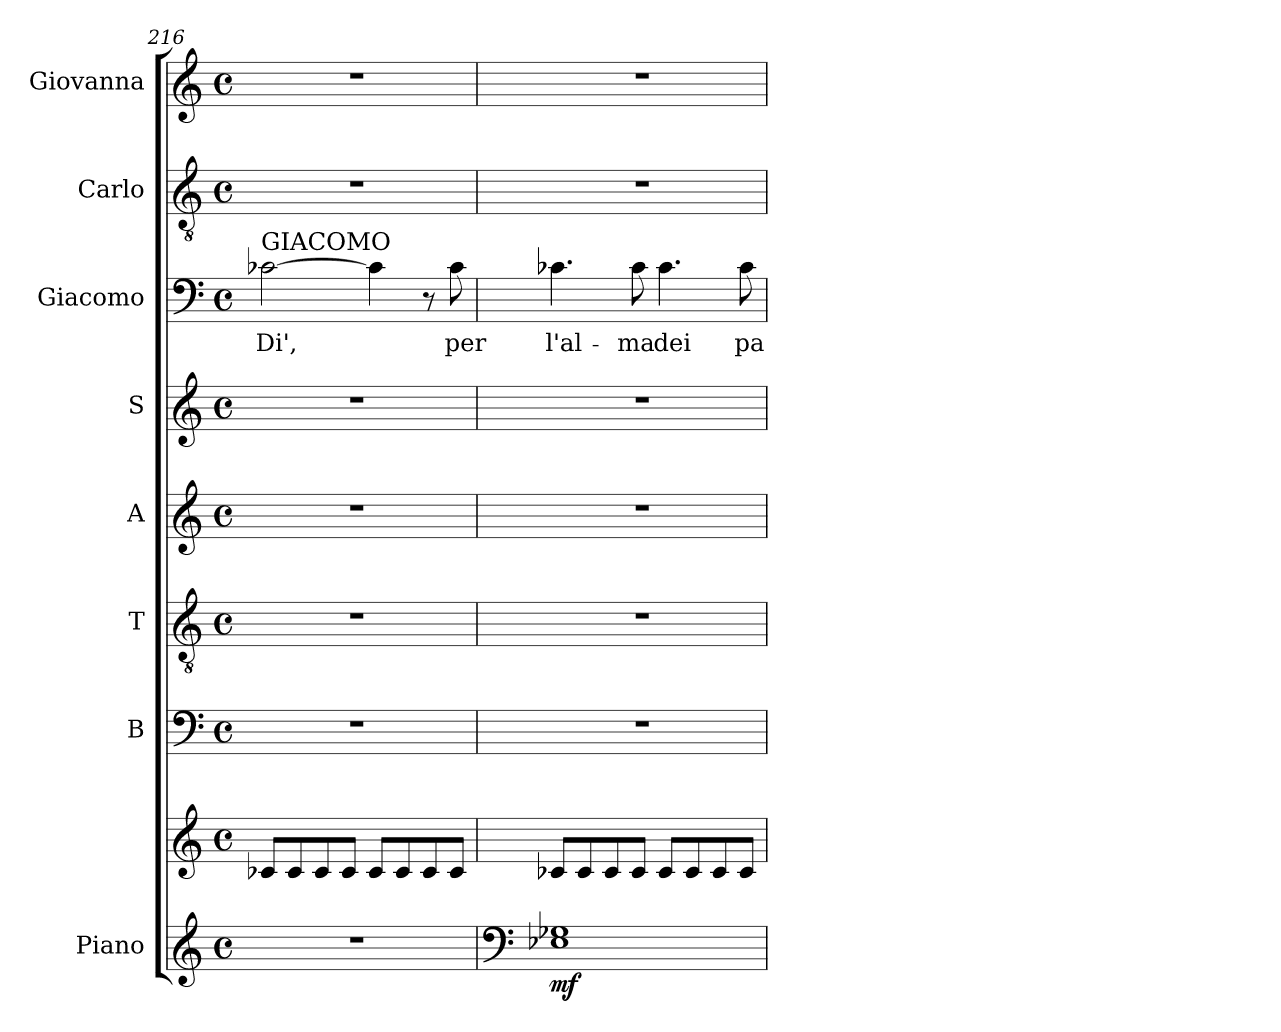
**kern	**kern	**dynam	**kern	**kern	**kern	**kern	**kern	**text	**kern	**kern
*part8	*part8	*part8	*part7	*part6	*part5	*part4	*part3	*part3	*part2	*part1
*staff9	*staff8	*staff8/9	*staff7	*staff6	*staff5	*staff4	*staff3	*staff3	*staff2	*staff1
*I"Piano	*	*	*I"B	*I"T	*I"A	*I"S	*I"Giacomo	*	*I"Carlo	*I"Giovanna
*I'Pno	*	*	*I'B	*I'T	*I'A	*I'S	*	*	*	*
*clefG2	*clefG2	*	*clefF4	*clefGv2	*clefG2	*clefG2	*clefF4	*	*clefGv2	*clefG2
*k[]	*k[]	*	*k[]	*k[]	*k[]	*k[]	*k[]	*	*k[]	*k[]
*M4/4	*M4/4	*	*M4/4	*M4/4	*M4/4	*M4/4	*M4/4	*	*M4/4	*M4/4
*met(c)	*met(c)	*	*met(c)	*met(c)	*met(c)	*met(c)	*met(c)	*	*met(c)	*met(c)
=216	=216	=216	=216	=216	=216	=216	=216	=216	=216	=216
!	!	!	!	!	!	!	!LO:TX:a:t=GIACOMO	!	!	!
!	!	!	!	!	!	!	!	!LO:LY:b	!	!
1r	8c-X/L	.	1r	1r	1r	1r	[2c-X\	Di',	1r	1r
.	8c-/	.	.	.	.	.	.	.	.	.
.	8c-/	.	.	.	.	.	.	.	.	.
.	8c-/J	.	.	.	.	.	.	.	.	.
.	8c-/L	.	.	.	.	.	4c-\]	.	.	.
.	8c-/	.	.	.	.	.	.	.	.	.
.	8c-/	.	.	.	.	.	8r	.	.	.
!	!	!	!	!	!	!	!	!LO:LY:b	!	!
.	8c-/J	.	.	.	.	.	8c-\	per	.	.
!!LO:LB:g=z
=217	=217	=217	=217	=217	=217	=217	=217	=217	=217	=217
*clefF4	*	*	*	*	*	*	*	*	*	*
!	!	!LO:DY:b=2	!	!	!	!	!	!LO:LY:b	!	!
1E-X 1G-X	8c-X/L	mf	1r	1r	1r	1r	4.c-X\	l'al-	1r	1r
.	8c-/	.	.	.	.	.	.	.	.	.
.	8c-/	.	.	.	.	.	.	.	.	.
!	!	!	!	!	!	!	!	!LO:LY:b	!	!
.	8c-/J	.	.	.	.	.	8c-\	-ma	.	.
!	!	!	!	!	!	!	!	!LO:LY:b	!	!
.	8c-/L	.	.	.	.	.	4.c-\	dei	.	.
.	8c-/	.	.	.	.	.	.	.	.	.
.	8c-/	.	.	.	.	.	.	.	.	.
!	!	!	!	!	!	!	!	!LO:LY:b	!	!
.	8c-/J	.	.	.	.	.	8c-\	pa-	.	.
=	=	=	=	=	=	=	=	=	=	=
*-	*-	*-	*-	*-	*-	*-	*-	*-	*-	*-
